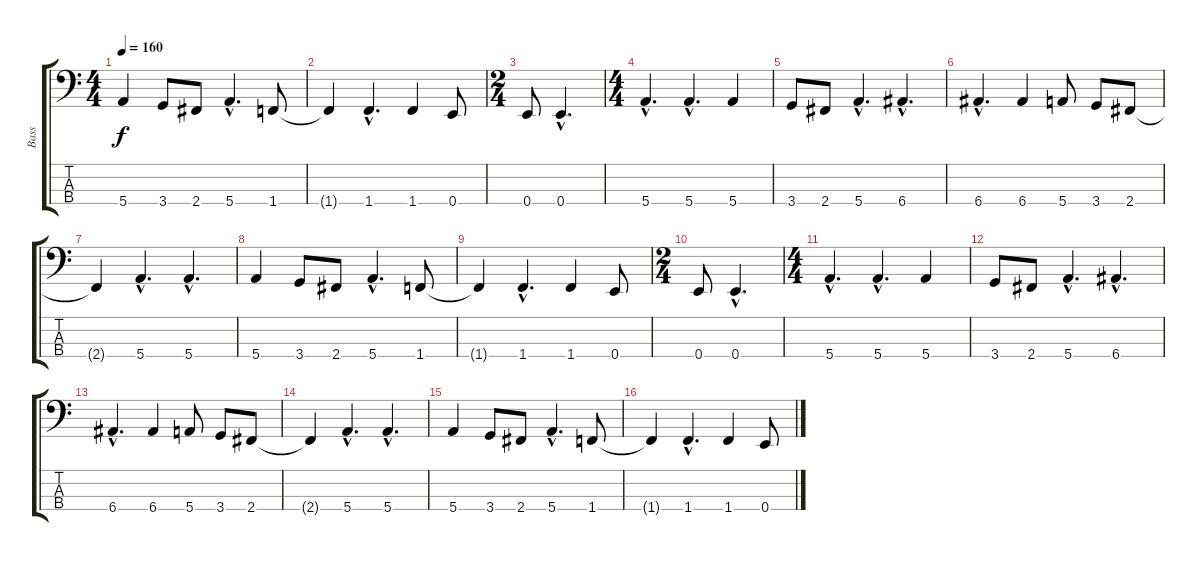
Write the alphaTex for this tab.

\track ("Bass" "Bass") {instrument electricbasspick}
\staff {score tabs}
\tuning (G2 D2 A1 E1) {hide}
\ts (4 4)
\tempo 160
\clef f4
\ks c
5.4.4{dy f} 3.4.8 2.4.8 5.4{hac}.4{d} 1.4.8 |
1.4{t}.4 1.4{hac}.4{d} 1.4.4 0.4.8 |
\ts (2 4)
0.4.8 0.4{hac}.4{d} |
\ts (4 4)
5.4{hac}.4{d} 5.4{hac}.4{d} 5.4.4 |
3.4.8 2.4.8 5.4{hac}.4{d} 6.4{hac}.4{d} |
6.4{hac}.4{d} 6.4.4 5.4.8 3.4.8 2.4.8 |
2.4{t}.4 5.4{hac}.4{d} 5.4{hac}.4{d} |
5.4.4 3.4.8 2.4.8 5.4{hac}.4{d} 1.4.8 |
1.4{t}.4 1.4{hac}.4{d} 1.4.4 0.4.8 |
\ts (2 4)
0.4.8 0.4{hac}.4{d} |
\ts (4 4)
5.4{hac}.4{d} 5.4{hac}.4{d} 5.4.4 |
3.4.8 2.4.8 5.4{hac}.4{d} 6.4{hac}.4{d} |
6.4{hac}.4{d} 6.4.4 5.4.8 3.4.8 2.4.8 |
2.4{t}.4 5.4{hac}.4{d} 5.4{hac}.4{d} |
5.4.4 3.4.8 2.4.8 5.4{hac}.4{d} 1.4.8 |
1.4{t}.4 1.4{hac}.4{d} 1.4.4 0.4.8
